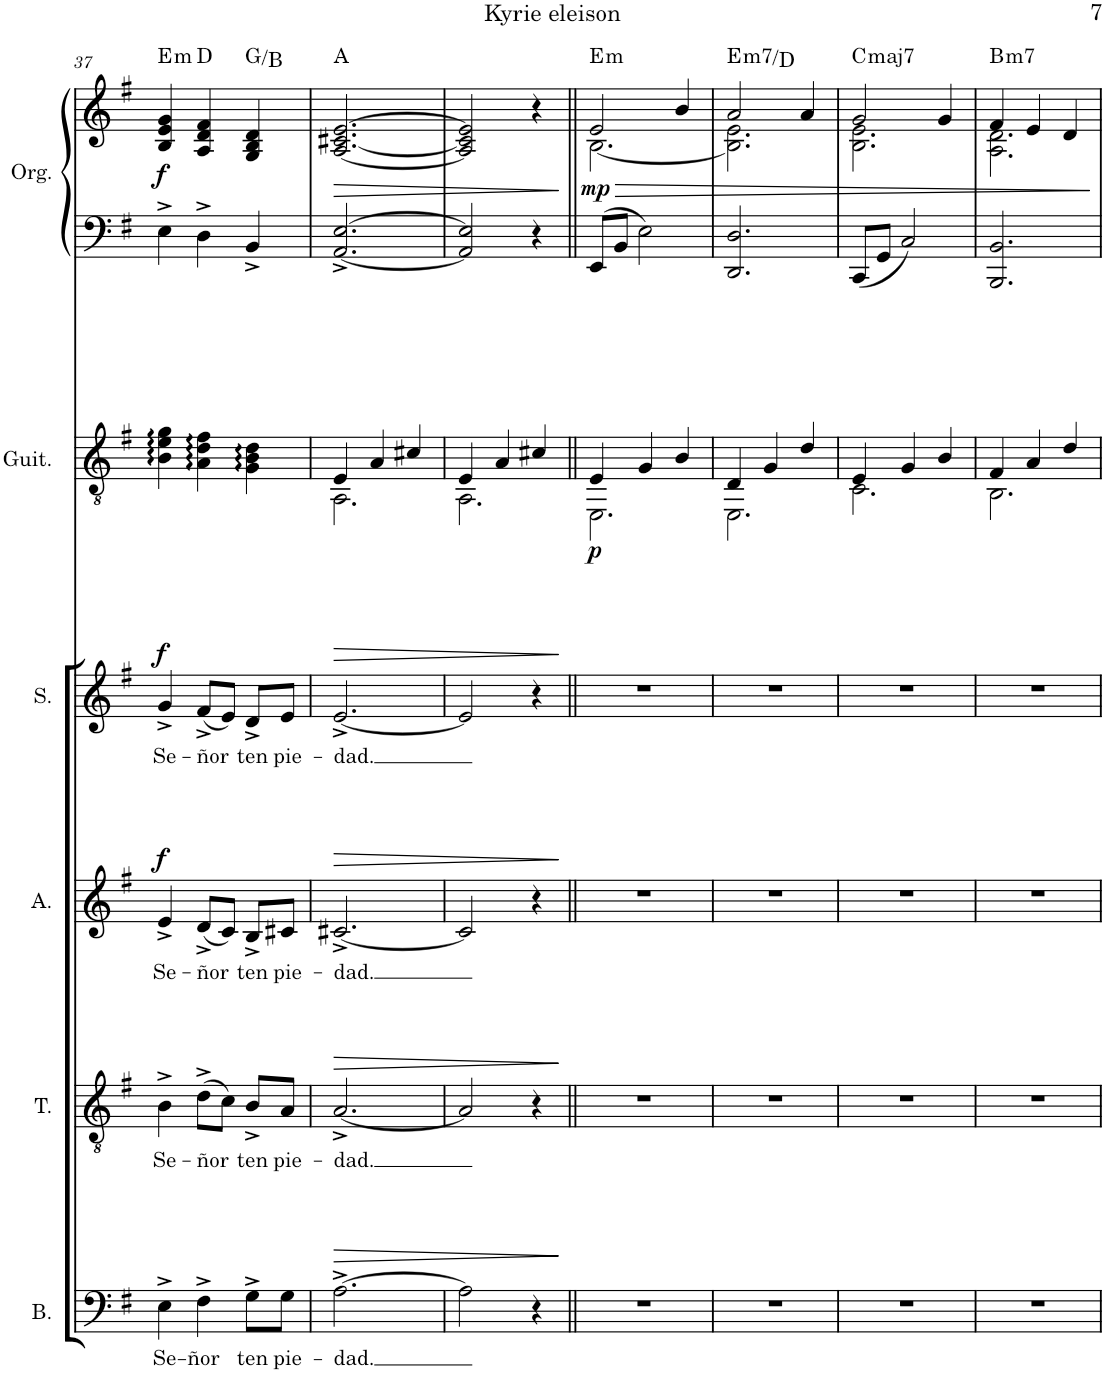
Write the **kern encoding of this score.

**kern	**text	**dynam	**kern	**text	**dynam	**kern	**text	**dynam	**kern	**text	**dynam	**kern	**dynam	**kern	**kern	**dynam	**harte
*part6	*part6	*part6	*part5	*part5	*part5	*part4	*part4	*part4	*part3	*part3	*part3	*part2	*part2	*part1	*part1	*part1	*part1
*staff7	*staff7	*staff7	*staff6	*staff6	*staff6	*staff5	*staff5	*staff5	*staff4	*staff4	*staff4	*staff3	*staff3	*staff2	*staff1	*staff1/2	*
*I"Bajo	*	*	*I"Tenor	*	*	*I"Alto	*	*	*I"Soprano	*	*	*I"Guitarra acústica	*	*I"Órgano	*	*	*
*I'B.	*	*	*I'T.	*	*	*I'A.	*	*	*I'S.	*	*	*I'Guit.	*	*	*	*	*
!!LO:PB:g=z
*clefF4	*	*	*clefGv2	*	*	*clefG2	*	*	*clefG2	*	*	*clefGv2	*	*clefF4	*clefG2	*	*
*k[f#]	*	*	*k[f#]	*	*	*k[f#]	*	*	*k[f#]	*	*	*k[f#]	*	*k[f#]	*k[f#]	*	*
*M3/4	*	*	*M3/4	*	*	*M3/4	*	*	*M3/4	*	*	*M3/4	*	*M3/4	*M3/4	*	*
=37	=37	=37	=37	=37	=37	=37	=37	=37	=37	=37	=37	=37	=37	=37	=37	=37	=37
!	!LO:LY:b	!	!	!LO:LY:b	!	!	!LO:LY:b	!LO:DY:a	!	!LO:LY:b	!LO:DY:a	!	!	!	!	!LO:DY:b	!LO:H:kt=m
4E^\	Se-	.	4B^\	Se-	.	4e^/	Se-	f	4g^/	Se-	f	4B\ 4e\ 4g\	.	4E^\	4B/ 4e/ 4g/	f	E:min
!	!LO:LY:b	!	!	!LO:LY:b	!	!	!LO:LY:b	!	!	!LO:LY:b	!	!	!	!	!	!	!
4F#^\	-ñor	.	(8d^\L	-ñor	.	(8d^/L	-ñor	.	(8f#^/L	-ñor	.	4A\ 4d\ 4f#\	.	4D^\	4A/ 4d/ 4f#/	.	D:maj
.	.	.	8c\J)	.	.	8c/J)	.	.	8e/J)	.	.	.	.	.	.	.	.
!	!LO:LY:b	!	!	!LO:LY:b	!	!	!LO:LY:b	!	!	!LO:LY:b	!	!	!	!	!	!	!
8G^\L	ten	.	8B^/L	ten	.	8B^/L	ten	.	8d^/L	ten	.	4G\ 4B\ 4d\	.	4BB^/	4G/ 4B/ 4d/	.	G:maj/3
!	!LO:LY:b	!	!	!LO:LY:b	!	!	!LO:LY:b	!	!	!LO:LY:b	!	!	!	!	!	!	!
8G\J	pie-	.	8A/J	pie-	.	8c#X/J	pie-	.	8e/J	pie-	.	.	.	.	.	.	.
=38	=38	=38	=38	=38	=38	=38	=38	=38	=38	=38	=38	=38	=38	=38	=38	=38	=38
!	!LO:LY:b	!LO:HP:b	!	!LO:LY:b	!LO:HP:b	!	!LO:LY:b	!LO:HP:b	!	!LO:LY:b	!LO:HP:b	!	!	!	!	!LO:HP:b	!
*	*	*	*	*	*	*	*	*	*	*	*	*^	*	*	*	*	*
[2.A^\	-dad.	>	[2.A^/	-dad.	>	[2.c#X^/	-dad.	>	[2.e^/	-dad.	>	4E/	2.AA\	.	[2.AA/^ [2.E/^	[2.A/ [2.c#X/ [2.e/	>	A:maj
.	.	.	.	.	.	.	.	.	.	.	.	4A/	.	.	.	.	.	.
.	.	.	.	.	.	.	.	.	.	.	.	4c#X/	.	.	.	.	.	.
=39	=39	=39	=39	=39	=39	=39	=39	=39	=39	=39	=39	=39	=39	=39	=39	=39	=39	=39
2A\]	.	.	2A/]	.	.	2c#/]	.	.	2e/]	.	.	4E/	2.AA\	.	2AA/] 2E/]	2A/] 2c#/] 2e/]	.	.
.	.	.	.	.	.	.	.	.	.	.	.	4A/	.	.	.	.	.	.
4r	.	.	4r	.	.	4r	.	.	4r	.	.	4c#X/	.	.	4r	4r	.	.
*	*	*	*	*	*	*	*	*	*	*	*	*v	*v	*	*	*	*	*
.	.	]	.	.	]	.	.	]	.	.	]	.	.	.	.	]	.
=40||	=40||	=40||	=40||	=40||	=40||	=40||	=40||	=40||	=40||	=40||	=40||	=40||	=40||	=40||	=40||	=40||	=40||
*	*	*	*	*	*	*	*	*	*	*	*	*^	*	*	*	*	*
!	!	!	!	!	!	!	!	!	!	!	!	!	!	!LO:DY:b	!	!	!LO:HP:b	!
*	*	*	*	*	*	*	*	*	*	*	*	*	*	*	*	*^	*	*
!	!	!	!	!	!	!	!	!	!	!	!	!	!	!	!	!	!	!LO:DY:n=1:b	!LO:H:kt=m
2.r	.	.	2.r	.	.	2.r	.	.	2.r	.	.	4E/	2.EE\	p	8EE/L	2e/	[2.B\	> mp	E:min
.	.	.	.	.	.	.	.	.	.	.	.	.	.	.	8BB/J	.	.	.	.
.	.	.	.	.	.	.	.	.	.	.	.	4G/	.	.	2E\	.	.	.	.
.	.	.	.	.	.	.	.	.	.	.	.	4B/	.	.	.	4b/	.	.	.
=41	=41	=41	=41	=41	=41	=41	=41	=41	=41	=41	=41	=41	=41	=41	=41	=41	=41	=41	=41
!	!	!	!	!	!	!	!	!	!	!	!	!	!	!	!	!	!	!	!LO:H:kt=m7
2.r	.	.	2.r	.	.	2.r	.	.	2.r	.	.	4D/	2.EE\	.	2.DD/ 2.D/	2a/	2.B\] 2.e\	.	E:min7/b7
.	.	.	.	.	.	.	.	.	.	.	.	4G/	.	.	.	.	.	.	.
.	.	.	.	.	.	.	.	.	.	.	.	4d/	.	.	.	4a/	.	.	.
=42	=42	=42	=42	=42	=42	=42	=42	=42	=42	=42	=42	=42	=42	=42	=42	=42	=42	=42	=42
!	!	!	!	!	!	!	!	!	!	!	!	!	!	!	!	!	!	!	!LO:H:kt=maj7
2.r	.	.	2.r	.	.	2.r	.	.	2.r	.	.	4E/	2.C\	.	8CC/L	2g/	2.B\ 2.e\	.	C:maj7
.	.	.	.	.	.	.	.	.	.	.	.	.	.	.	8GG/J	.	.	.	.
.	.	.	.	.	.	.	.	.	.	.	.	4G/	.	.	2C/	.	.	.	.
.	.	.	.	.	.	.	.	.	.	.	.	4B/	.	.	.	4g/	.	.	.
=43	=43	=43	=43	=43	=43	=43	=43	=43	=43	=43	=43	=43	=43	=43	=43	=43	=43	=43	=43
!	!	!	!	!	!	!	!	!	!	!	!	!	!	!	!	!	!	!	!LO:H:kt=m7
2.r	.	.	2.r	.	.	2.r	.	.	2.r	.	.	4F#/	2.BB\	.	2.BBB/ 2.BB/	4f#/	2.A\ 2.d\	.	B:min7
.	.	.	.	.	.	.	.	.	.	.	.	4A/	.	.	.	4e/	.	.	.
.	.	.	.	.	.	.	.	.	.	.	.	4d/	.	.	.	4d/	.	.	.
*	*	*	*	*	*	*	*	*	*	*	*	*v	*v	*	*	*v	*v	*	*
.	.	.	.	.	.	.	.	.	.	.	.	.	.	.	.	]	.
=	=	=	=	=	=	=	=	=	=	=	=	=	=	=	=	=	=
*-	*-	*-	*-	*-	*-	*-	*-	*-	*-	*-	*-	*-	*-	*-	*-	*-	*-
